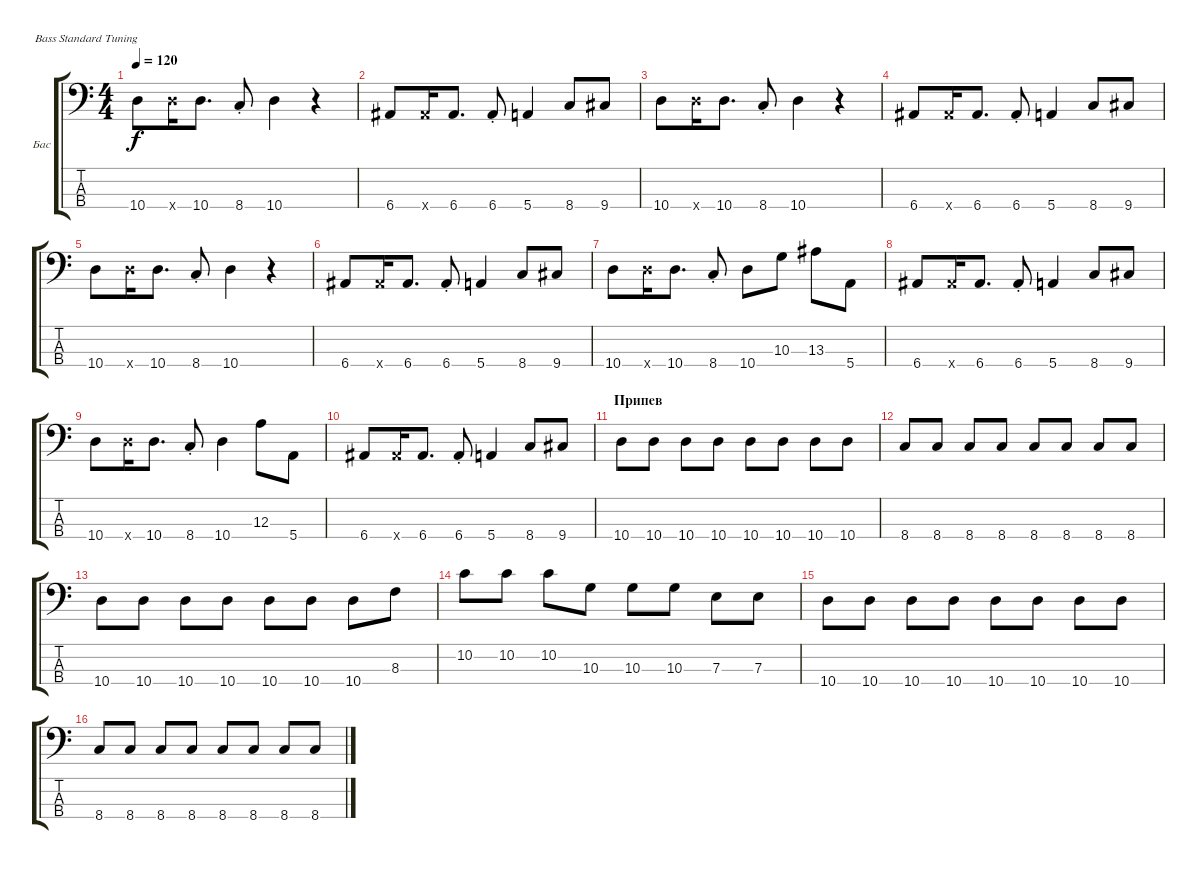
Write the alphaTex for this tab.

\defaultSystemsLayout 4
\bracketExtendMode groupsimilarinstruments
\firstSystemTrackNameOrientation horizontal
\otherSystemsTrackNameOrientation horizontal
\track ("А.Андреев" "Бас") {instrument electricbassfinger}
\staff {score tabs}
\tuning (G2 D2 A1 E1)
\ts (4 4)
\tempo 120
\clef f4
\ks c
10.4.8{dy f} 10.4{x}.16 10.4.8{d} 8.4{st}.8 10.4.4 r.4 |
6.4.8 6.4{x}.16 6.4.8{d} 6.4{st}.8 5.4.4 8.4.8 9.4.8 |
10.4.8 10.4{x}.16 10.4.8{d} 8.4{st}.8 10.4.4 r.4 |
6.4.8 6.4{x}.16 6.4.8{d} 6.4{st}.8 5.4.4 8.4.8 9.4.8 |
10.4.8 10.4{x}.16 10.4.8{d} 8.4{st}.8 10.4.4 r.4 |
6.4.8 6.4{x}.16 6.4.8{d} 6.4{st}.8 5.4.4 8.4.8 9.4.8 |
10.4.8 10.4{x}.16 10.4.8{d} 8.4{st}.8 10.4.8 10.3.8 13.3.8 5.4.8 |
6.4.8 6.4{x}.16 6.4.8{d} 6.4{st}.8 5.4.4 8.4.8 9.4.8 |
10.4.8 10.4{x}.16 10.4.8{d} 8.4{st}.8 10.4.4 12.3.8 5.4.8 |
6.4.8 6.4{x}.16 6.4.8{d} 6.4{st}.8 5.4.4 8.4.8 9.4.8 |
\section ("" "Припев")
10.4.8 10.4.8 10.4.8 10.4.8 10.4.8 10.4.8 10.4.8 10.4.8 |
8.4.8 8.4.8 8.4.8 8.4.8 8.4.8 8.4.8 8.4.8 8.4.8 |
10.4.8 10.4.8 10.4.8 10.4.8 10.4.8 10.4.8 10.4.8 8.3.8 |
10.2.8 10.2.8 10.2.8 10.3.8 10.3.8 10.3.8 7.3.8 7.3.8 |
10.4.8 10.4.8 10.4.8 10.4.8 10.4.8 10.4.8 10.4.8 10.4.8 |
8.4.8 8.4.8 8.4.8 8.4.8 8.4.8 8.4.8 8.4.8 8.4.8
